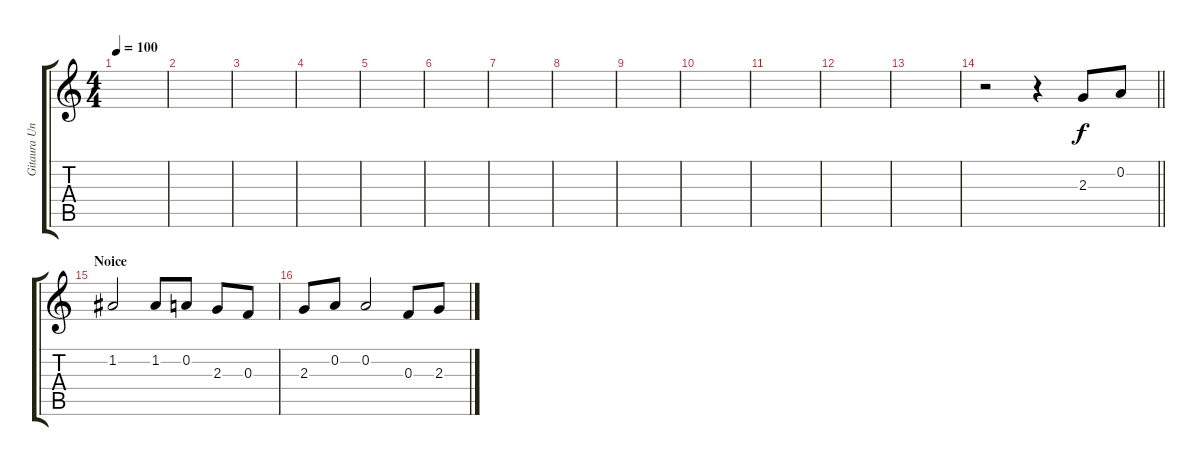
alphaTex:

\track ("Gitaura Uno" "Gitaura Un") {instrument overdrivenguitar}
\staff {score tabs}
\tuning (D4 A3 F3 C3 G2 D2) {hide}
\ts (4 4)
\tempo 100
\clef g2
\ks c
|
|
|
|
|
|
|
|
|
|
|
|
|
\barLineRight lightlight
r.2 r.4 2.3.8 0.2.8 |
\section ("" "Noice")
1.2.2 1.2.8 0.2.8 2.3.8 0.3.8 |
2.3.8 0.2.8 0.2.2 0.3.8 2.3.8
